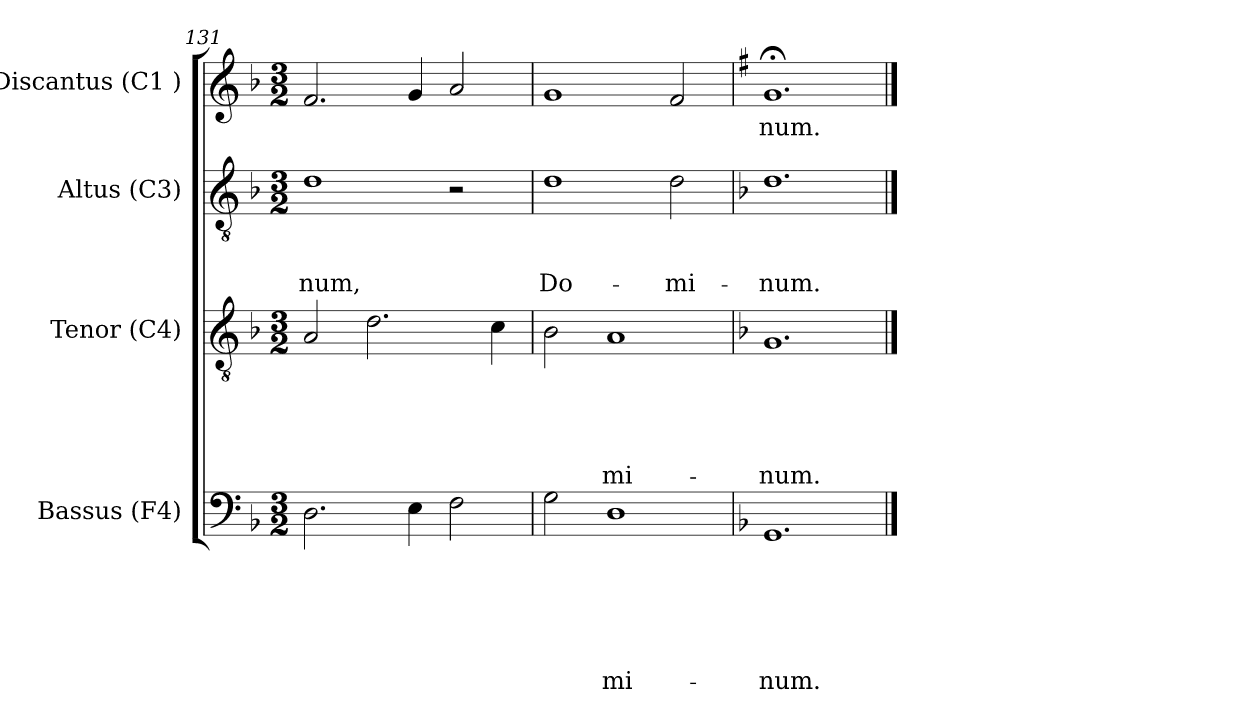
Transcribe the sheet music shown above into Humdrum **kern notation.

**kern	**text	**text	**text	**text	**text	**text	**kern	**text	**text	**text	**text	**text	**kern	**text	**text	**text	**kern	**text
*part4	*part4	*part4	*part4	*part4	*part4	*part4	*part3	*part3	*part3	*part3	*part3	*part3	*part2	*part2	*part2	*part2	*part1	*part1
*staff4	*staff4	*staff4	*staff4	*staff4	*staff4	*staff4	*staff3	*staff3	*staff3	*staff3	*staff3	*staff3	*staff2	*staff2	*staff2	*staff2	*staff1	*staff1
*I"Bassus (F4)	*	*	*	*	*	*	*I"Tenor (C4)	*	*	*	*	*	*I"Altus (C3)	*	*	*	*I"Discantus (C1 )	*
*I'B.	*	*	*	*	*	*	*I'T.	*	*	*	*	*	*I'A.	*	*	*	*I'D.	*
*clefF4	*	*	*	*	*	*	*clefGv2	*	*	*	*	*	*clefGv2	*	*	*	*clefG2	*
*k[b-]	*	*	*	*	*	*	*k[b-]	*	*	*	*	*	*k[b-]	*	*	*	*k[b-]	*
*F:	*	*	*	*	*	*	*F:	*	*	*	*	*	*F:	*	*	*	*F:	*
*M3/2	*	*	*	*	*	*	*M3/2	*	*	*	*	*	*M3/2	*	*	*	*M3/2	*
=131	=131	=131	=131	=131	=131	=131	=131	=131	=131	=131	=131	=131	=131	=131	=131	=131	=131	=131
!	!	!	!	!	!	!	!	!	!	!	!	!	!	!	!	!LO:LY:b	!	!
2.D\	.	.	.	.	.	.	2A/	.	.	.	.	.	1d	.	.	-num,	2.f/	.
.	.	.	.	.	.	.	2.d\	.	.	.	.	.	.	.	.	.	.	.
4E\	.	.	.	.	.	.	.	.	.	.	.	.	.	.	.	.	4g/	.
2F\	.	.	.	.	.	.	.	.	.	.	.	.	2r	.	.	.	2a/	.
.	.	.	.	.	.	.	4c\	.	.	.	.	.	.	.	.	.	.	.
=132	=132	=132	=132	=132	=132	=132	=132	=132	=132	=132	=132	=132	=132	=132	=132	=132	=132	=132
!	!	!	!	!	!	!	!	!	!	!	!	!	!	!	!	!LO:LY:b	!	!
2G\	.	.	.	.	.	.	2B-\	.	.	.	.	.	1d	.	.	Do-	1g	.
!	!	!	!	!	!	!LO:LY:b	!	!	!	!	!	!LO:LY:b	!	!	!	!	!	!
1D	.	.	.	.	.	-mi-	1A	.	.	.	.	-mi-	.	.	.	.	.	.
!	!	!	!	!	!	!	!	!	!	!	!	!	!	!	!	!LO:LY:b	!	!
.	.	.	.	.	.	.	.	.	.	.	.	.	2d\	.	.	-mi-	2f/	.
=133	=133	=133	=133	=133	=133	=133	=133	=133	=133	=133	=133	=133	=133	=133	=133	=133	=133	=133
*	*	*	*	*	*	*	*	*	*	*	*	*	*	*	*	*	*k[f#]	*
*	*	*	*	*	*	*	*	*	*	*	*	*	*	*	*	*	*G:	*
!	!	!	!	!	!	!LO:LY:b	!	!	!	!	!	!LO:LY:b	!	!	!	!LO:LY:b	!	!LO:LY:b
1.GG	.	.	.	.	.	-num.	1.G	.	.	.	.	-num.	1.d	.	.	-num.	1.g;	-num.
==	==	==	==	==	==	==	==	==	==	==	==	==	==	==	==	==	==	==
*-	*-	*-	*-	*-	*-	*-	*-	*-	*-	*-	*-	*-	*-	*-	*-	*-	*-	*-
